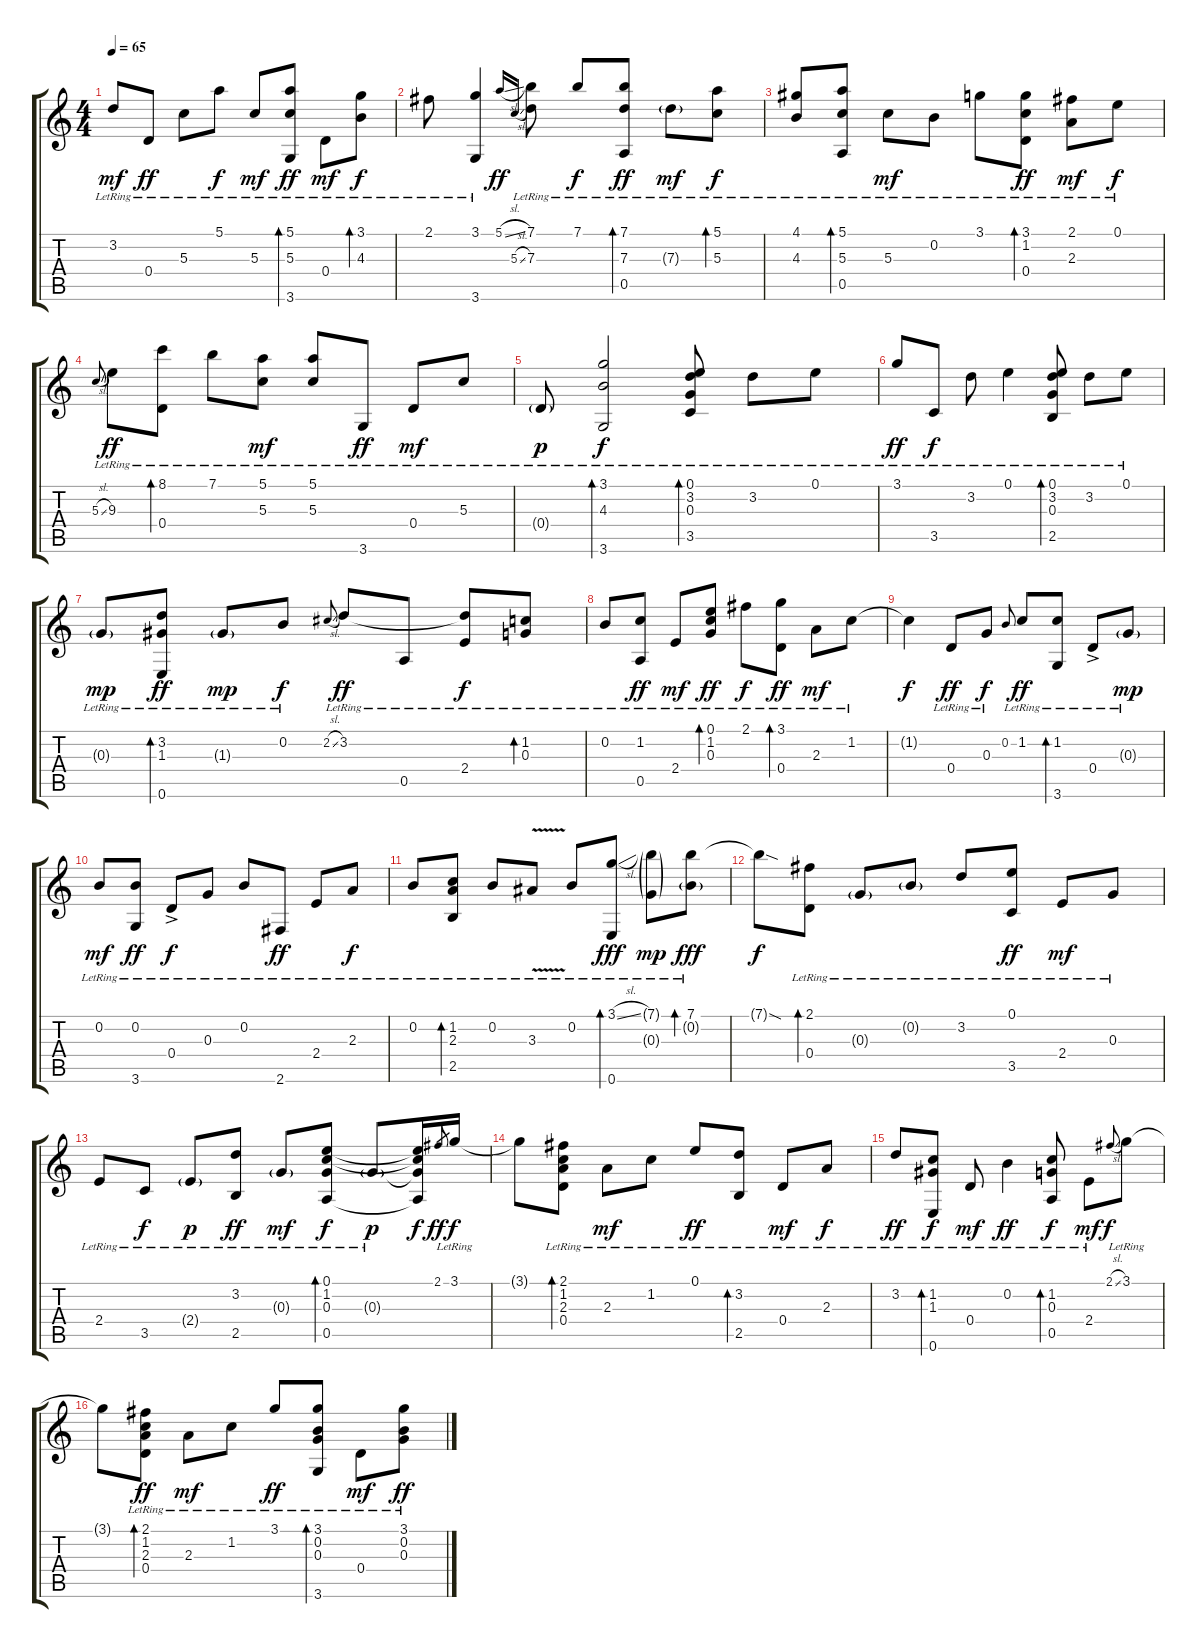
\track "" {instrument acousticguitarsteel}
\staff {score tabs}
\tuning (E4 B3 G3 D3 A2 E2) {hide}
\ts (4 4)
\tempo 65
\clef g2
\ks c
3.2{lr}.8{dy mf} 0.4{lr}.8{dy ff} 5.3{lr}.8 5.1{lr}.8{dy f} 5.3{lr}.8{dy mf} (5.1{lr} 5.3{lr} 3.6{lr}).8{bd 240 dy ff} 0.4{lr}.8{dy mf} (3.1{lr} 4.3{lr}).8{bd 240 dy f} |
2.1{lr}.8 (3.1{lr} 3.6{lr}).4 5.1{sl}.16{gr onbeat dy ff} 5.3{sl}.16{gr onbeat} (7.1{lr} 7.3{lr}).8 7.1{lr}.8{dy f} (7.1{lr} 7.3{lr} 0.5{lr}).8{bd 240 dy ff} 7.3{g lr}.8{dy mf} (5.1{lr} 5.3{lr}).8{bd 240 dy f} |
(4.1{lr} 4.3{lr}).8 (5.1{lr} 5.3{lr} 0.5{lr}).8{bd 240} 5.3{lr}.8{dy mf} 0.2{lr}.8 3.1{lr}.8 (3.1{lr} 1.2{lr} 0.4{lr}).8{bd 240 dy ff} (2.1 2.3{lr}).8{dy mf} 0.1{lr}.8{dy f} |
5.3{sl}.8{gr onbeat} 9.3{lr}.8{dy ff} (8.1{lr} 0.4{lr}).8{bd 240} 7.1{lr}.8 (5.1{lr} 5.3{lr}).8{dy mf} (5.1{lr} 5.3{lr}).8 3.6{lr}.8{dy ff} 0.4{lr}.8{dy mf} 5.3{lr}.8 |
0.4{g lr}.8{dy p} (3.1{lr} 4.3{lr} 3.6{lr}).2{bd 240 dy f} (0.1 3.2{lr} 0.3{lr} 3.5{lr}).8{bd 240} 3.2{lr}.8 0.1{lr}.8 |
3.1{lr}.8{dy ff} 3.5{lr}.8{dy f} 3.2{lr}.8 0.1{lr}.4 (0.1{lr} 3.2{lr} 0.3{lr} 2.5{lr}).8{bd 240} 3.2{lr}.8 0.1{lr}.8 |
0.3{g lr}.8{dy mp} (3.2{lr} 1.3{lr} 0.6{lr}).8{bd 240 dy ff} 1.3{g lr}.8{dy mp} 0.2{lr}.8{dy f} 2.2{sl}.8{gr onbeat} 3.2{lr}.8{dy ff} 0.5{lr}.8 (3.2{t} 2.4{lr}).8{dy f} (1.2{lr} 0.3{lr}).8{bd 240} |
0.2{lr}.8 (1.2{lr} 0.5{lr}).8{dy ff} 2.4{lr}.8{dy mf} (0.1{lr} 1.2{lr} 0.3{lr}).8{bd 240 dy ff} 2.1{lr}.8{dy f} (3.1{lr} 0.4{lr}).8{bd 240 dy ff} 2.3{lr}.8{dy mf} 1.2{lr}.8 |
1.2{t}.4{dy f} 0.4{lr}.8{dy ff} 0.3{lr}.8{dy f} 0.2.8{gr onbeat} 1.2{lr}.8{dy ff} (1.2{lr} 3.6{lr}).8{bd 240} 0.4{ac lr}.8 0.3{g lr}.8{dy mp} |
0.2{lr}.8{dy mf} (0.2{lr} 3.6{lr}).8{dy ff} 0.4{ac lr}.8{dy f} 0.3{lr}.8 0.2{lr}.8 2.6{lr}.8{dy ff} 2.4{lr}.8 2.3{lr}.8{dy f} |
0.2{lr}.8 (1.2{lr} 2.3{lr} 2.5{lr}).8{bd 240} 0.2{lr}.8 3.3{v lr}.8 0.2{lr}.8 (3.1{sl lr} 0.6{lr}).8{bd 240 dy fff} (7.1{g lr} 0.3{g lr}).8{dy mp} (7.1{lr} 0.2{g lr}).8{bd 240 dy fff} |
7.1{sod t}.8{dy f} (2.1{lr} 0.4{lr}).8{bd 240} 0.3{g lr}.8 0.2{g lr}.8 3.2{lr}.8 (0.1{lr} 3.5{lr}).8{dy ff} 2.4{lr}.8{dy mf} 0.3{lr}.8 |
2.4{lr}.8 3.5{lr}.8{dy f} 2.4{g lr}.8{dy p} (3.2{lr} 2.5{lr}).8{dy ff} 0.3{g lr}.8{dy mf} (0.1{lr} 1.2{lr} 0.3{lr} 0.5{lr}).8{bd 240 dy f} 0.3{g lr}.8{dy p} (0.1{t} 1.2{t} 0.3{t} 0.5{t}).16{dy f} 2.1.8{gr dy ff} 3.1{lr}.16{dy f} |
3.1{t}.8 (2.1{lr} 1.2{lr} 2.3{lr} 0.4{lr}).8{bd 240} 2.3{lr}.8{dy mf} 1.2{lr}.8 0.1{lr}.8{dy ff} (3.2{lr} 2.5{lr}).8{bd 240} 0.4{lr}.8{dy mf} 2.3{lr}.8{dy f} |
3.2{lr}.8{dy ff} (1.2{lr} 1.3{lr} 0.6{lr}).8{bd 240 dy f} 0.4{lr}.8{dy mf} 0.2{lr}.4{dy ff} (1.2{lr} 0.3{lr} 0.5{lr}).8{bd 240 dy f} 2.4{lr}.8{dy mf} 2.1{sl}.8{gr onbeat dy f} 3.1{lr}.8 |
3.1{t}.8 (2.1{lr} 1.2{lr} 2.3{lr} 0.4{lr}).8{bd 240 dy ff} 2.3{lr}.8{dy mf} 1.2{lr}.8 3.1{lr}.8{dy ff} (3.1{lr} 0.2{lr} 0.3{lr} 3.6{lr}).8{bd 240} 0.4{lr}.8{dy mf} (3.1{lr} 0.2{lr} 0.3{lr}).8{dy ff}
